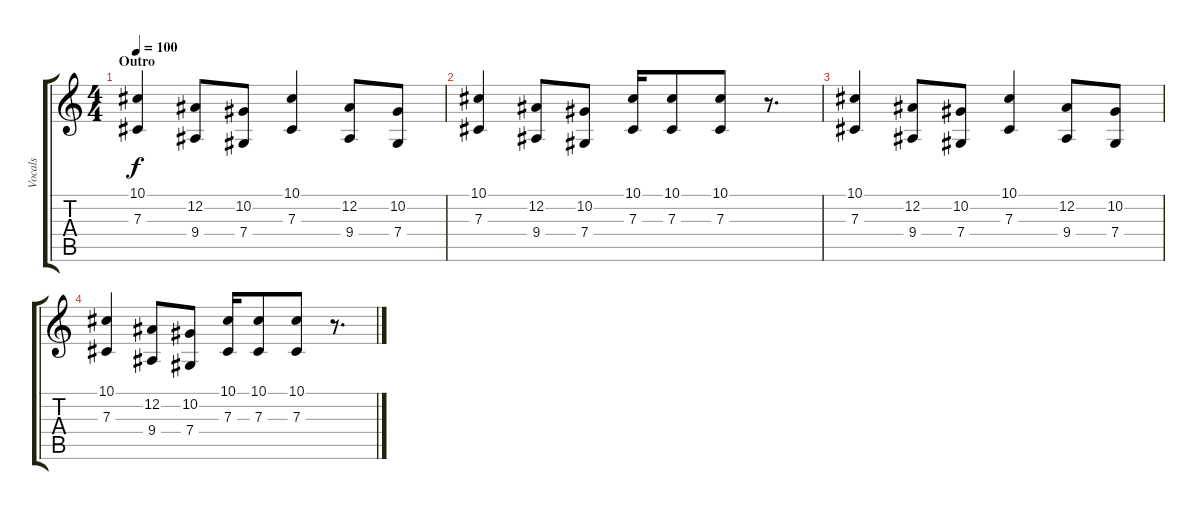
\track ("Vocals" "Vocals") {instrument synthvoice}
\staff {score tabs}
\tuning (Eb4 Bb3 Gb3 Db3 Ab2 Eb2) {hide}
\ts (4 4)
\section ("" "Outro")
\tempo 100
\clef g2
\ks c
(10.1 7.3).4{dy f} (12.2 9.4).8 (10.2 7.4).8 (10.1 7.3).4 (12.2 9.4).8 (10.2 7.4).8 |
(10.1 7.3).4 (12.2 9.4).8 (10.2 7.4).8 (10.1 7.3).16 (10.1 7.3).8 (10.1 7.3).8 r.8{d} |
(10.1 7.3).4 (12.2 9.4).8 (10.2 7.4).8 (10.1 7.3).4 (12.2 9.4).8 (10.2 7.4).8 |
(10.1 7.3).4 (12.2 9.4).8 (10.2 7.4).8 (10.1 7.3).16 (10.1 7.3).8 (10.1 7.3).8 r.8{d}
